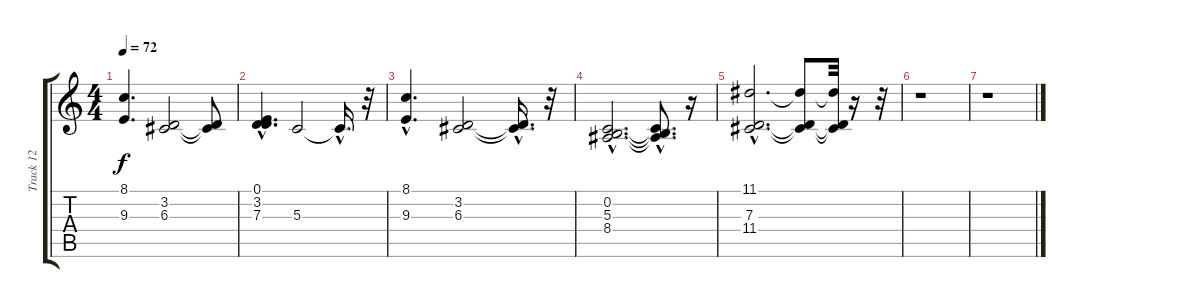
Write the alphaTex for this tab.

\track ("Track 12" "Track 12") {instrument rockorgan}
\staff {score tabs}
\tuning (E4 B3 G3 D3 A2 E2) {hide}
\ts (4 4)
\tempo 72
\clef g2
\ks c
(8.1 9.3).4{d dy f} (3.2 6.3).2 (3.2{t} 6.3{t}).8 |
(0.1 3.2{hac} 7.3).4{d} 5.3.2 5.3{hac t}.16{d} r.32 |
(8.1{hac} 9.3).4{d} (3.2 6.3).2 (3.2{hac t} 6.3{hac t}).16{d} r.32 |
(0.2{hac} 5.3{hac} 8.4{hac}).2{d} (0.2{t} 5.3{hac t} 8.4{t}).8{d} r.16 |
(11.1{hac} 7.3{hac} 11.4{hac}).2{d} (11.1{t} 7.3{t} 11.4{t}).8 (11.1{t} 7.3{t} 11.4{t}).32 r.16 r.32 |
r.1 |
r.1
